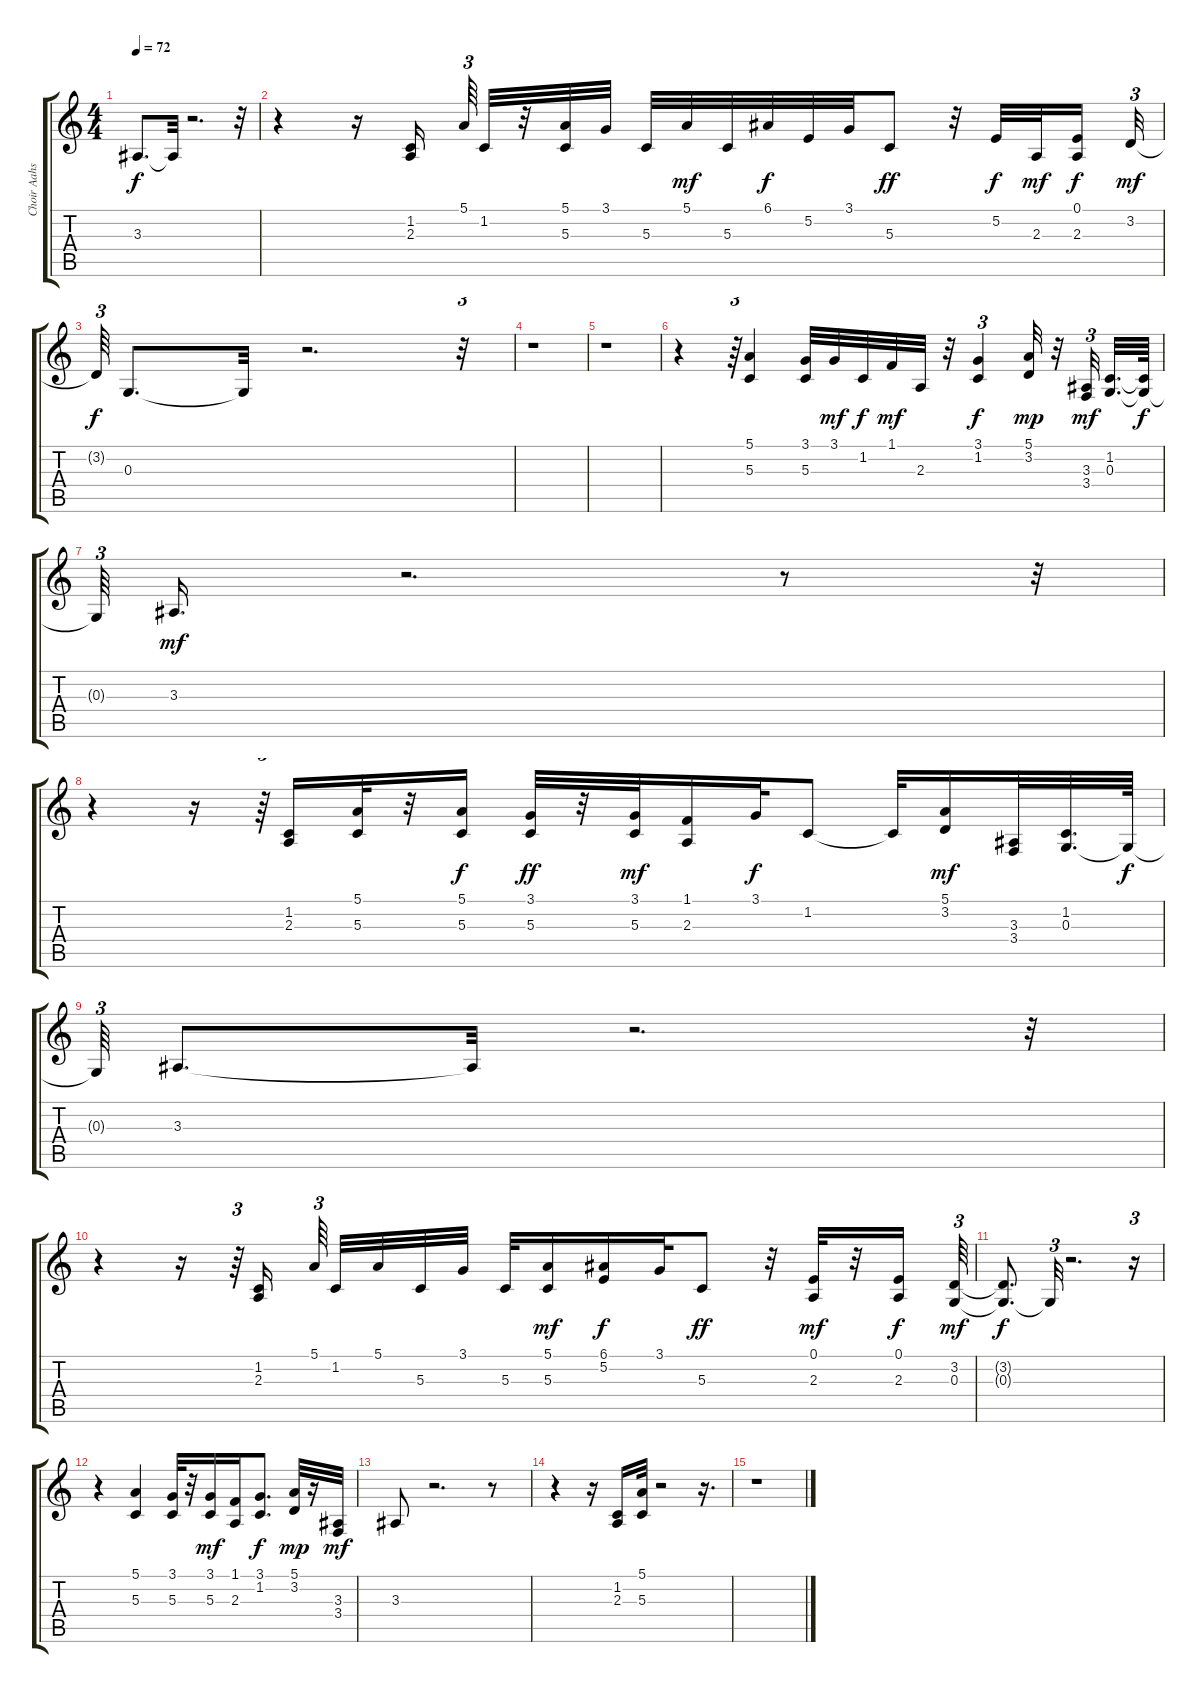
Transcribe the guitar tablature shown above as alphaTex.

\track ("Choir Aahs" "Choir Aahs") {instrument choiraahs}
\staff {score tabs}
\tuning (E4 B3 G3 D3 A2 E2) {hide}
\ts (4 4)
\tempo 72
\clef g2
\ks c
3.3.8{d dy f} 3.3{t}.32 r.2{d} r.32 |
r.4 r.16 (1.2 2.3).16{beam splitsecondary} 5.1.64{tu (3 2)} 1.2.32 r.32 (5.1 5.3).32 3.1.32 5.3.32 5.1.32{dy mf} 5.3.32 6.1.32{dy f} 5.2.32 3.1.32 5.3.8{dy ff} r.32 5.2.32{dy f} 2.3.32{dy mf} (0.1 2.3).16{dy f beam splitsecondary} 3.2.32{tu (3 2) dy mf} |
3.2{t}.64{tu (3 2) dy f} 0.3.8{d} 0.3{t}.32 r.2{d} r.32{tu (3 2)} |
r.1 |
r.1 |
r.4 r.64{tu (3 2)} (5.1 5.3).4 (3.1 5.3).32 3.1.32{dy mf} 1.2.32{dy f} 1.1.32{dy mf} 2.3.32 r.32 (3.1 1.2).4{tu (3 2) dy f} (5.1 3.2).32{dy mp} r.32 (3.3 3.4).32{tu (3 2) dy mf beam splitsecondary} (1.2 0.3).32{d} (1.2{t} 0.3{t}).64{dy f} |
0.3{t}.64{tu (3 2)} 3.3.16{d dy mf} r.2{d} r.8 r.32{tu (3 2)} |
r.4 r.16 r.64{tu (3 2)} (1.2 2.3).16 (5.1 5.3).32 r.32 (5.1 5.3).16{dy f} (3.1 5.3).32{dy ff} r.32 (3.1 5.3).32{dy mf} (1.1 2.3).16 3.1.32{dy f} 1.2.8 1.2{t}.32 (5.1 3.2).16{dy mf} (3.3 3.4).32 (1.2 0.3).32{d} 0.3{t}.64{dy f} |
0.3{t}.64{tu (3 2)} 3.3.8{d} 3.3{t}.32 r.2{d} r.32{tu (3 2)} |
r.4 r.16 r.64{tu (3 2)} (1.2 2.3).16{beam splitsecondary} 5.1.64{tu (3 2) beam splitsecondary} 1.2.32 5.1.32 5.3.32 3.1.32 5.3.32 (5.1 5.3).16{dy mf} (6.1 5.2).16{dy f} 3.1.32 5.3.8{dy ff} r.32 (0.1 2.3).32{dy mf} r.32 (0.1 2.3).16{dy f} (3.2 0.3).64{tu (3 2) dy mf} |
(3.2{t} 0.3{t}).8{d dy f} 0.3{t}.32{tu (3 2)} r.2{d} r.16{tu (3 2)} |
r.4 (5.1 5.3).4 (3.1 5.3).32 r.32 (3.1 5.3).16{dy mf} (1.1 2.3).16 (3.1 1.2).8{d dy f} (5.1 3.2).32{dy mp} r.16 (3.3 3.4).32{dy mf} |
3.3.8 r.2{d} r.8 |
r.4 r.16 (1.2 2.3).16 (5.1 5.3).32 r.2 r.16{d} |
r.1
